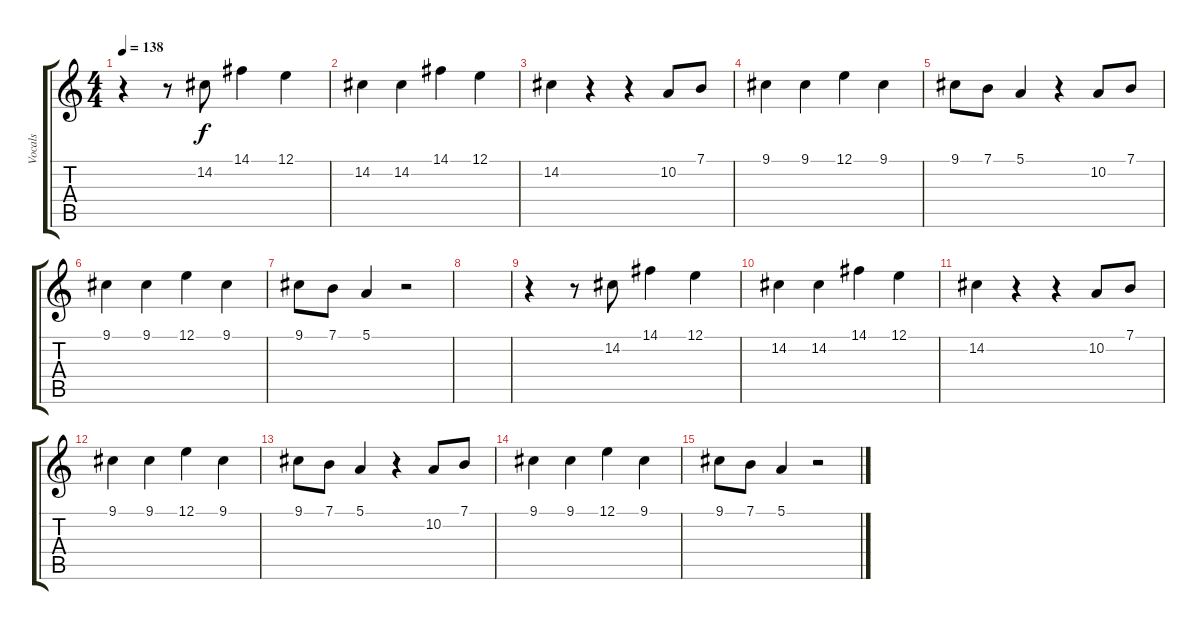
\track ("Vocals" "Vocals") {instrument clarinet}
\staff {score tabs}
\tuning (E4 B3 G3 D3 A2 E2) {hide}
\ts (4 4)
\tempo 138
\clef g2
\ks c
r.4{dy f} r.8 14.2.8 14.1.4 12.1.4 |
14.2.4 14.2.4 14.1.4 12.1.4 |
14.2.4 r.4 r.4 10.2.8 7.1.8 |
9.1.4 9.1.4 12.1.4 9.1.4 |
9.1.8 7.1.8 5.1.4 r.4 10.2.8 7.1.8 |
9.1.4 9.1.4 12.1.4 9.1.4 |
9.1.8 7.1.8 5.1.4 r.2 |
|
r.4 r.8 14.2.8 14.1.4 12.1.4 |
14.2.4 14.2.4 14.1.4 12.1.4 |
14.2.4 r.4 r.4 10.2.8 7.1.8 |
9.1.4 9.1.4 12.1.4 9.1.4 |
9.1.8 7.1.8 5.1.4 r.4 10.2.8 7.1.8 |
9.1.4 9.1.4 12.1.4 9.1.4 |
9.1.8 7.1.8 5.1.4 r.2
